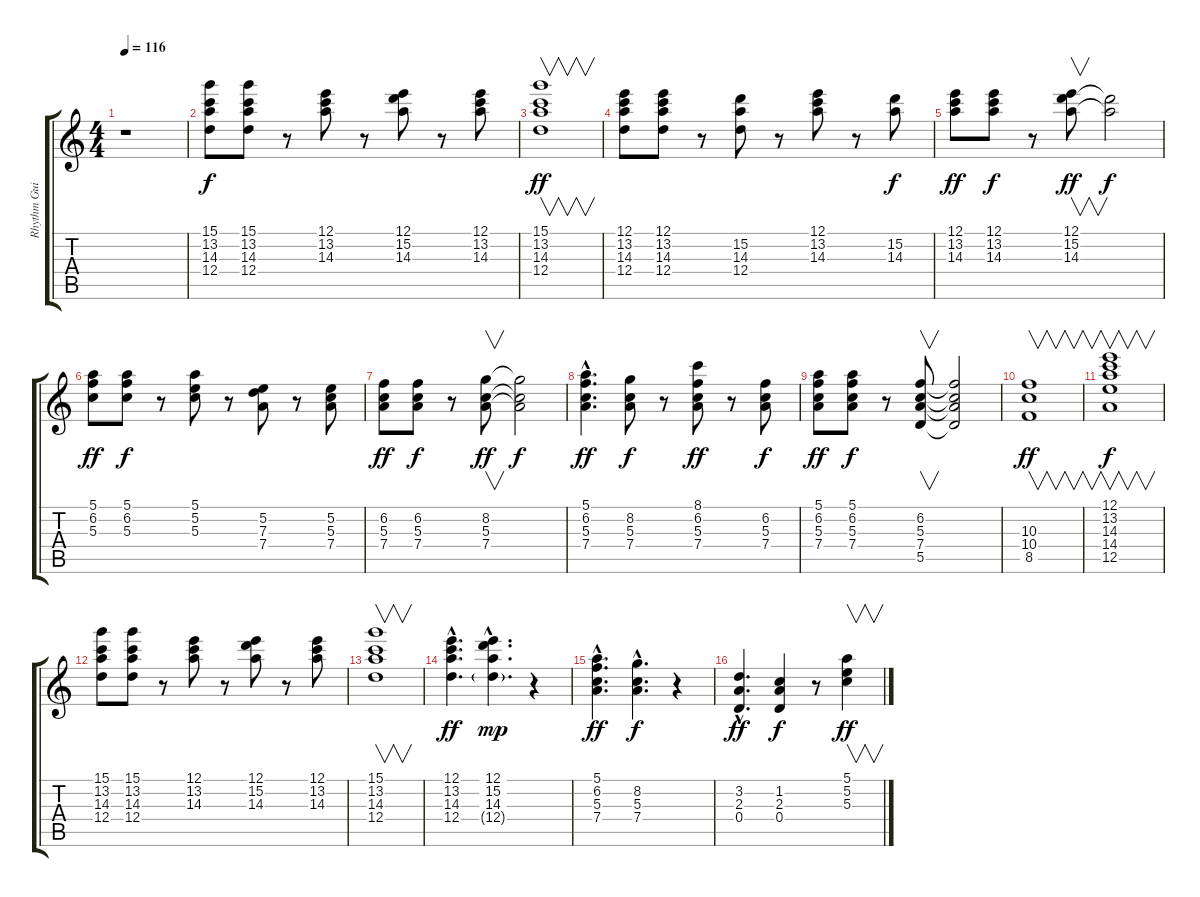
\track ("Rhythm Guitar 2" "Rhythm Gui") {instrument overdrivenguitar}
\staff {score tabs}
\tuning (E4 B3 G3 D3 A2 E2) {hide}
\ts (4 4)
\tempo 116
\clef g2
\ks c
r.1{dy f instrument overdrivenguitar} |
(15.1 13.2 14.3 12.4).8 (15.1 13.2 14.3 12.4).8 r.8 (12.1 13.2 14.3).8 r.8 (12.1 15.2 14.3).8 r.8 (12.1 13.2 14.3).8 |
(15.1 13.2 14.3 12.4).1{v dy ff} |
(12.1 13.2 14.3 12.4).8 (12.1 13.2 14.3 12.4).8 r.8 (15.2 14.3 12.4).8 r.8 (12.1 13.2 14.3).8 r.8 (15.2 14.3).8{dy f} |
(12.1 13.2 14.3).8{dy ff} (12.1 13.2 14.3).8{dy f} r.8 (12.1 15.2 14.3).8{v dy ff} (15.2{t} 14.3{t}).2{dy f} |
(5.1 6.2 5.3).8{dy ff} (5.1 6.2 5.3).8{dy f} r.8 (5.1 5.2 5.3).8 r.8 (5.2 7.3 7.4).8 r.8 (5.2 5.3 7.4).8 |
(6.2 5.3 7.4).8{dy ff} (6.2 5.3 7.4).8{dy f} r.8 (8.2 5.3 7.4).8{v dy ff} (8.2{t} 5.3{t} 7.4{t}).2{dy f} |
(5.1{hac} 6.2{hac} 5.3{hac} 7.4{hac}).4{d dy ff} (8.2 5.3 7.4).8{dy f} r.8 (8.1 6.2 5.3 7.4).8{dy ff} r.8 (6.2 5.3 7.4).8{dy f} |
(5.1 6.2 5.3 7.4).8{dy ff} (5.1 6.2 5.3 7.4).8{dy f} r.8 (6.2 5.3 7.4 5.5).8{v} (6.2{t} 5.3{t} 7.4{t} 5.5{t}).2 |
(10.3 10.4 8.5).1{v dy ff} |
(12.1 13.2 14.3 14.4 12.5).1{v dy f} |
(15.1 13.2 14.3 12.4).8 (15.1 13.2 14.3 12.4).8 r.8 (12.1 13.2 14.3).8 r.8 (12.1 15.2 14.3).8 r.8 (12.1 13.2 14.3).8 |
(15.1 13.2 14.3 12.4).1{v} |
(12.1{hac} 13.2{hac} 14.3{hac} 12.4{hac}).4{d dy ff} (12.1{hac} 15.2{hac} 14.3{hac} 12.4{g hac}).4{d dy mp} r.4 |
(5.1{hac} 6.2{hac} 5.3{hac} 7.4{hac}).4{d dy ff} (8.2{hac} 5.3{hac} 7.4{hac}).4{d dy f} r.4 |
(3.2{hac} 2.3{hac} 0.4{hac}).4{d dy ff} (1.2 2.3 0.4).4{dy f} r.8 (5.1 5.2 5.3).4{v dy ff}
